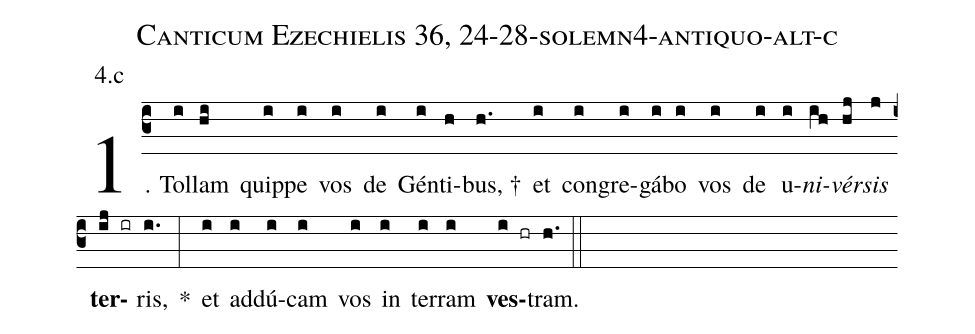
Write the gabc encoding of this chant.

name: Canticum Ezechielis 36, 24-28-solemn4-antiquo-alt-c;
annotation: 4.c;
%%
(c3)1. Tol(i)lam(hi) quip(i)pe(i) vos(i) de(i) Gén(i)ti(h)bus, †(h.) et(i) con(i)gre(i)gá(i)bo(i) vos(i) de(i) u(i)<i>ni</i>(ih)<i>vér</i>(hj)<i>sis</i>(j) <b>ter</b>(ij ir)ris,(i.) *(:) et(i) ad(i)dú(i)cam(i) vos(i) in(i) ter(i)ram(i) <b>ves</b>(i hr)tram.(h.) (::)
